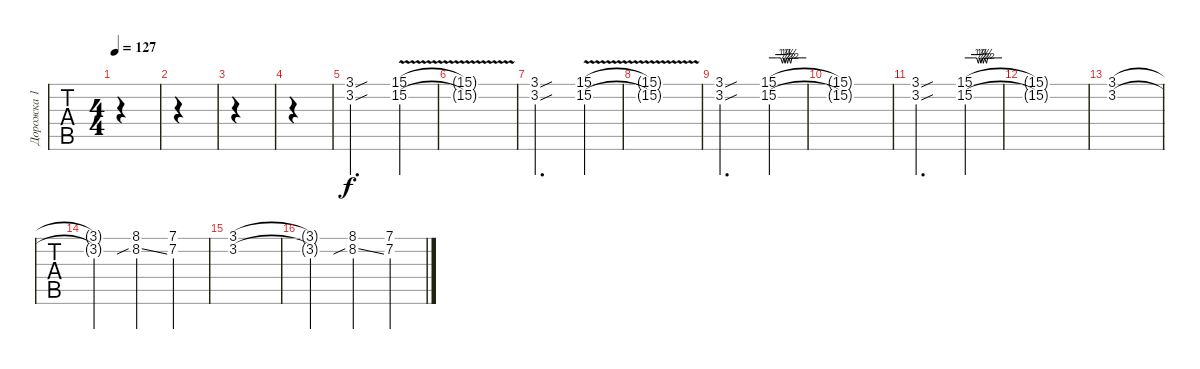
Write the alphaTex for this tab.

\track ("Дорожка 1" "Дорожка 1") {instrument overdrivenguitar}
\staff {tabs}
\tuning (E4 B3 G3 D3 A2 E2) {hide}
\ts (4 4)
\tempo 127
\clef g2
\ks c
|
|
|
|
(3.1{sou} 3.2{sou}).2{d} (15.1{v} 15.2{v}).4 |
(15.1{t} 15.2{t}).1 |
(3.1{sou} 3.2{sou}).2{d} (15.1{v} 15.2{v}).4 |
(15.1{t} 15.2{t}).1 |
(3.1{sou} 3.2{sou}).2{d} (15.1 15.2).4{tbe (custom default 0 0 10 0 12 0 14 0 16 0 19 0 22 -2 24 0 26 -2 28 0 30 -2 32 0 35 -2 37 0 40 0 45 0 50 0 60 0)} |
(15.1{t} 15.2{t}).1 |
(3.1{sou} 3.2{sou}).2{d} (15.1 15.2).4{tbe (custom default 0 0 10 0 12 0 14 0 16 0 19 0 22 -2 24 0 26 -2 28 0 30 -2 32 0 35 -2 37 0 40 0 45 0 50 0 60 0)} |
(15.1{t} 15.2{t}).1 |
(3.1 3.2).1 |
(3.1{t} 3.2{t}).2 (8.1 8.2{sib ss}).4 (7.1 7.2).4 |
(3.1 3.2).1 |
(3.1{t} 3.2{t}).2 (8.1 8.2{sib ss}).4 (7.1 7.2).4
